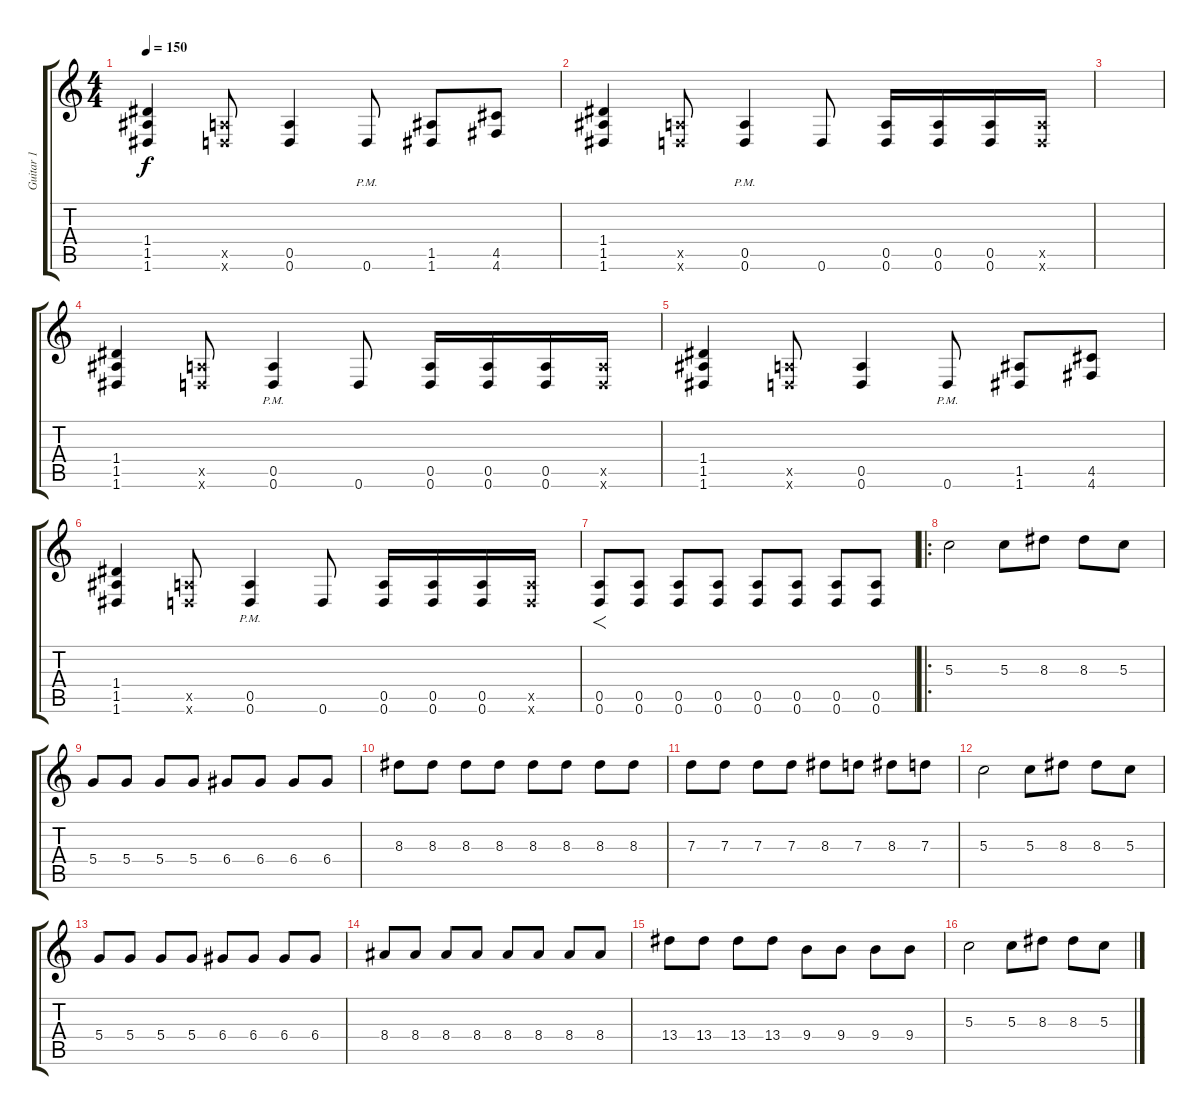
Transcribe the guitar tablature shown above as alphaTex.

\track ("Guitar 1" "Guitar 1") {instrument distortionguitar}
\staff {score tabs}
\tuning (E4 B3 G3 D3 A2 D2) {hide}
\ts (4 4)
\tempo 150
\clef g2
\ks c
(1.4 1.5 1.6).4{dy f} (0.5{x} 0.6{x}).8 (0.5 0.6).4 0.6{pm}.8 (1.5 1.6).8 (4.5 4.6).8 |
(1.4 1.5 1.6).4 (0.5{x} 0.6{x}).8 (0.5{pm} 0.6).4 0.6.8 (0.5 0.6).16 (0.5 0.6).16 (0.5 0.6).16 (0.5{x} 0.6{x}).16 |
|
(1.4 1.5 1.6).4 (0.5{x} 0.6{x}).8 (0.5{pm} 0.6).4 0.6.8 (0.5 0.6).16 (0.5 0.6).16 (0.5 0.6).16 (0.5{x} 0.6{x}).16 |
(1.4 1.5 1.6).4 (0.5{x} 0.6{x}).8 (0.5 0.6).4 0.6{pm}.8 (1.5 1.6).8 (4.5 4.6).8 |
(1.4 1.5 1.6).4 (0.5{x} 0.6{x}).8 (0.5{pm} 0.6).4 0.6.8 (0.5 0.6).16 (0.5 0.6).16 (0.5 0.6).16 (0.5{x} 0.6{x}).16 |
(0.5 0.6).8{f} (0.5 0.6).8 (0.5 0.6).8 (0.5 0.6).8 (0.5 0.6).8 (0.5 0.6).8 (0.5 0.6).8 (0.5 0.6).8 |
\ro
5.3.2 5.3.8 8.3.8 8.3.8 5.3.8 |
5.4.8 5.4.8 5.4.8 5.4.8 6.4.8 6.4.8 6.4.8 6.4.8 |
8.3.8 8.3.8 8.3.8 8.3.8 8.3.8 8.3.8 8.3.8 8.3.8 |
7.3.8 7.3.8 7.3.8 7.3.8 8.3.8 7.3.8 8.3.8 7.3.8 |
5.3.2 5.3.8 8.3.8 8.3.8 5.3.8 |
5.4.8 5.4.8 5.4.8 5.4.8 6.4.8 6.4.8 6.4.8 6.4.8 |
8.4.8 8.4.8 8.4.8 8.4.8 8.4.8 8.4.8 8.4.8 8.4.8 |
13.4.8 13.4.8 13.4.8 13.4.8 9.4.8 9.4.8 9.4.8 9.4.8 |
5.3.2 5.3.8 8.3.8 8.3.8 5.3.8
